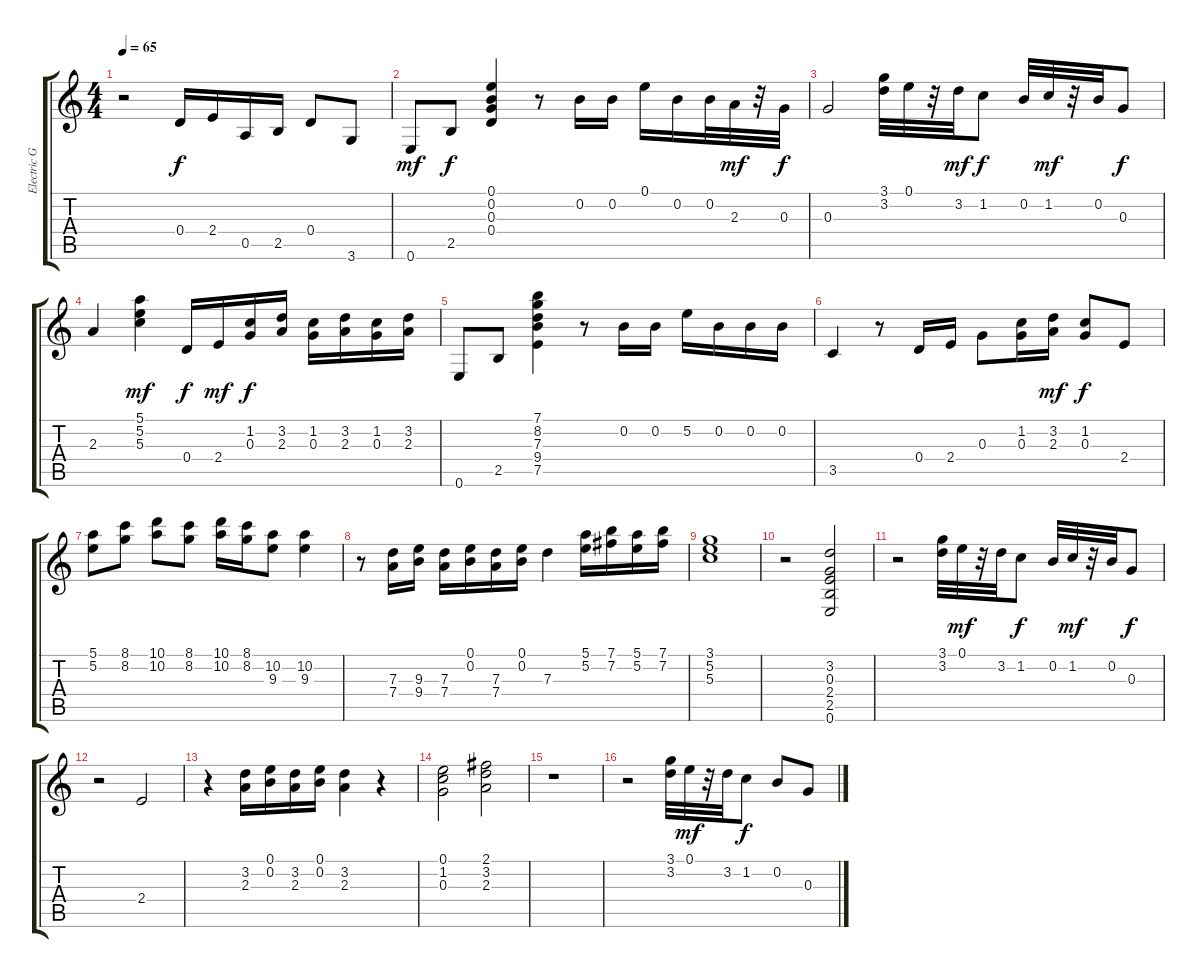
\track ("Electric Guitar 1" "Electric G") {instrument electricguitarclean}
\staff {score tabs}
\tuning (E4 B3 G3 D3 A2 E2) {hide}
\ts (4 4)
\tempo 65
\clef g2
\ks c
r.2{dy f instrument electricguitarclean} 0.4.16 2.4.16 0.5.16 2.5.16 0.4.8 3.6.8 |
0.6.8{dy mf} 2.5.8{dy f} (0.1 0.2 0.3 0.4).4 r.8 0.2.16 0.2.16 0.1.16 0.2.16 0.2.32 2.3.32{dy mf} r.32 0.3.32{dy f} |
0.3.2 (3.1 3.2).32 0.1.32 r.32 3.2.32{dy mf} 1.2.8{dy f} 0.2.32 1.2.32{dy mf} r.32 0.2.32 0.3.8{dy f} |
2.3.4 (5.1 5.2 5.3).4{dy mf} 0.4.16{dy f} 2.4.16{dy mf} (1.2 0.3).16{dy f} (3.2 2.3).16 (1.2 0.3).16 (3.2 2.3).16 (1.2 0.3).16 (3.2 2.3).16 |
0.6.8 2.5.8 (7.1 8.2 7.3 9.4 7.5).4 r.8 0.2.16 0.2.16 5.2.16 0.2.16 0.2.16 0.2.16 |
3.5.4 r.8 0.4.16 2.4.16 0.3.8 (1.2 0.3).16 (3.2 2.3).16{dy mf} (1.2 0.3).8{dy f} 2.4.8 |
(5.1 5.2).8 (8.1 8.2).8 (10.1 10.2).8 (8.1 8.2).8 (10.1 10.2).16 (8.1 8.2).16 (10.2 9.3).8 (10.2 9.3).4 |
r.8 (7.3 7.4).16 (9.3 9.4).16 (7.3 7.4).16 (0.1 0.2).16 (7.3 7.4).16 (0.1 0.2).16 7.3.4 (5.1 5.2).16 (7.1 7.2).16 (5.1 5.2).16 (7.1 7.2).16 |
(3.1 5.2 5.3).1 |
r.2 (3.2 0.3 2.4 2.5 0.6).2 |
r.2 (3.1 3.2).32 0.1.32{dy mf} r.32 3.2.32 1.2.8{dy f} 0.2.32 1.2.32{dy mf} r.32 0.2.32 0.3.8{dy f} |
r.2 2.4.2 |
r.4 (3.2 2.3).16 (0.1 0.2).16 (3.2 2.3).16 (0.1 0.2).16 (3.2 2.3).4 r.4 |
(0.1 1.2 0.3).2 (2.1 3.2 2.3).2 |
r.1 |
r.2 (3.1 3.2).32 0.1.32{dy mf} r.32 3.2.32 1.2.8{dy f} 0.2.8 0.3.8
